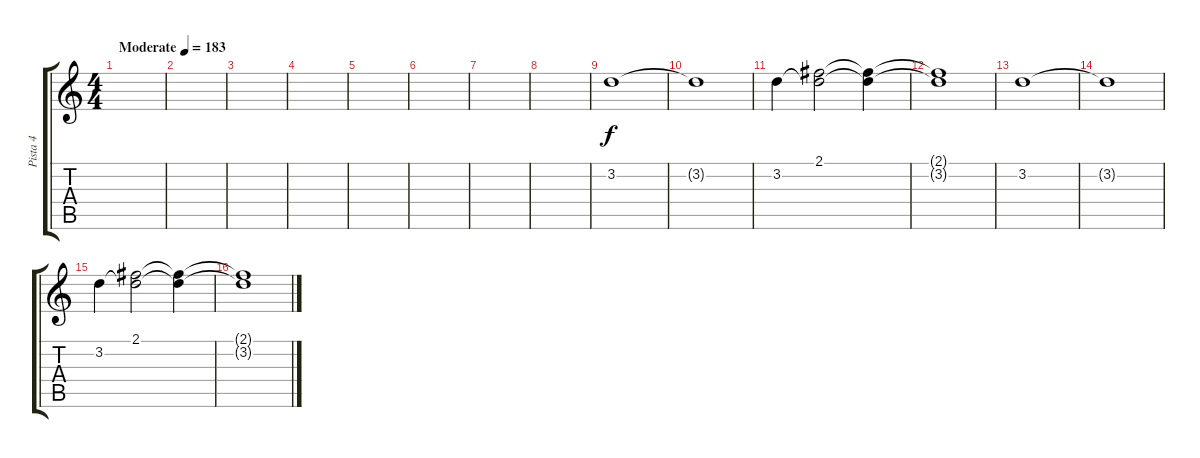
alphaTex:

\track ("Pista 4" "Pista 4") {instrument electricguitarclean}
\staff {score tabs}
\tuning (E4 B3 G3 D3 A2 D2) {hide}
\ts (4 4)
\tempo (183 "Moderate")
\clef g2
\ks c
|
|
|
|
|
|
|
|
3.2.1 |
3.2{t}.1 |
3.2.4 (2.1 3.2{t}).2 (2.1{t} 3.2{t}).4 |
(2.1{t} 3.2{t}).1 |
3.2.1 |
3.2{t}.1 |
3.2.4 (2.1 3.2{t}).2 (2.1{t} 3.2{t}).4 |
(2.1{t} 3.2{t}).1
